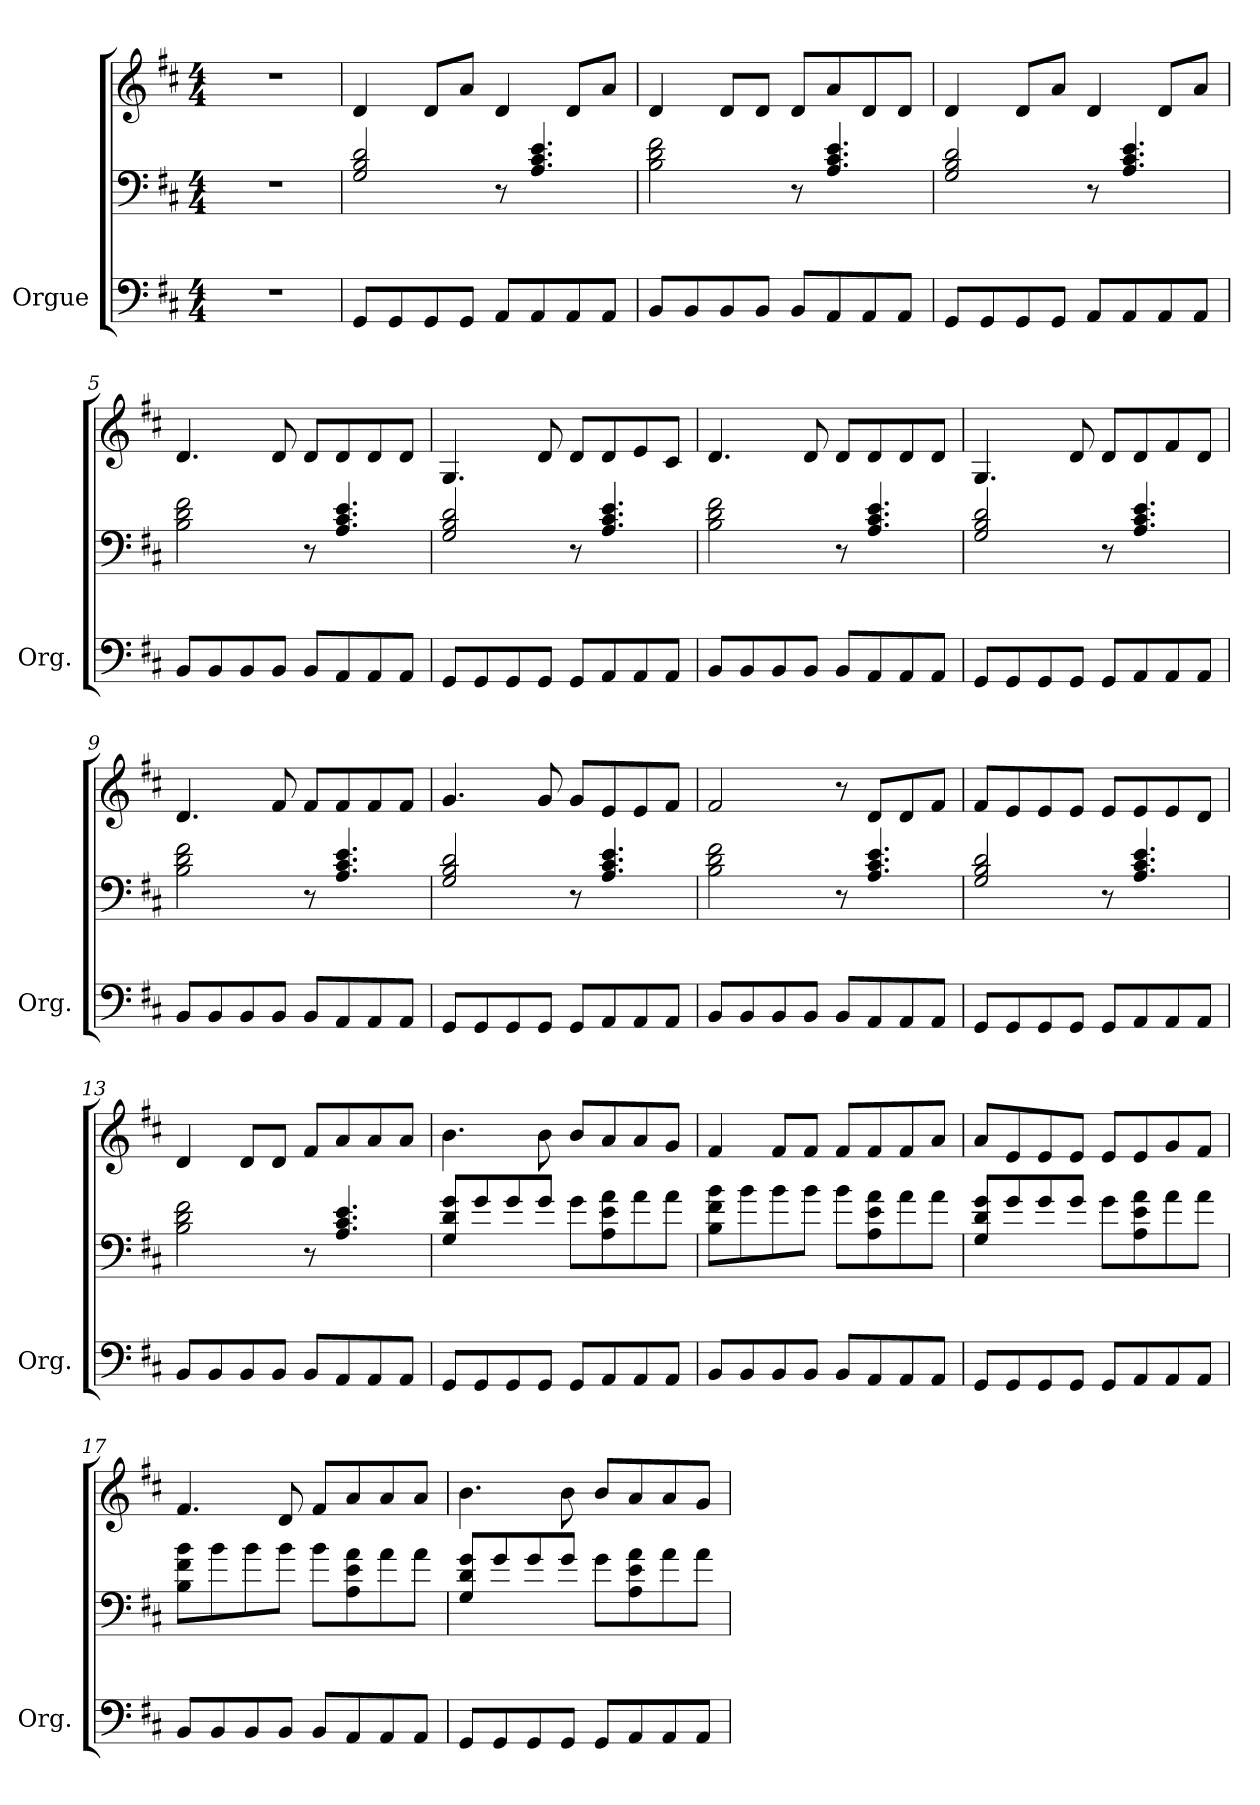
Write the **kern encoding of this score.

**kern	**kern	**kern
*part1	*part1	*part1
*staff3	*staff2	*staff1
*I"Orgue	*	*
*I'Org.	*	*
*clefF4	*clefF4	*clefG2
*k[f#c#]	*k[f#c#]	*k[f#c#]
*M4/4	*M4/4	*M4/4
*MM103	*MM103	*MM103
=1	=1	=1
1r	1r	1r
=2	=2	=2
8GG/L	2G/ 2B/ 2d/	4d/
8GG/	.	.
8GG/	.	8d/L
8GG/J	.	8a/J
8AA/L	8r	4d/
8AA/	4.A/ 4.c#/ 4.e/	.
8AA/	.	8d/L
8AA/J	.	8a/J
=3	=3	=3
8BB/L	2B\ 2d\ 2f#\	4d/
8BB/	.	.
8BB/	.	8d/L
8BB/J	.	8d/J
8BB/L	8r	8d/L
8AA/	4.A/ 4.c#/ 4.e/	8a/
8AA/	.	8d/
8AA/J	.	8d/J
=4	=4	=4
8GG/L	2G/ 2B/ 2d/	4d/
8GG/	.	.
8GG/	.	8d/L
8GG/J	.	8a/J
8AA/L	8r	4d/
8AA/	4.A/ 4.c#/ 4.e/	.
8AA/	.	8d/L
8AA/J	.	8a/J
=5	=5	=5
8BB/L	2B\ 2d\ 2f#\	4.d/
8BB/	.	.
8BB/	.	.
8BB/J	.	8d/
8BB/L	8r	8d/L
8AA/	4.A/ 4.c#/ 4.e/	8d/
8AA/	.	8d/
8AA/J	.	8d/J
!!LO:LB:g=z
=6	=6	=6
8GG/L	2G/ 2B/ 2d/	4.G/
8GG/	.	.
8GG/	.	.
8GG/J	.	8d/
8GG/L	8r	8d/L
8AA/	4.A/ 4.c#/ 4.e/	8d/
8AA/	.	8e/
8AA/J	.	8c#/J
=7	=7	=7
8BB/L	2B\ 2d\ 2f#\	4.d/
8BB/	.	.
8BB/	.	.
8BB/J	.	8d/
8BB/L	8r	8d/L
8AA/	4.A/ 4.c#/ 4.e/	8d/
8AA/	.	8d/
8AA/J	.	8d/J
=8	=8	=8
8GG/L	2G/ 2B/ 2d/	4.G/
8GG/	.	.
8GG/	.	.
8GG/J	.	8d/
8GG/L	8r	8d/L
8AA/	4.A/ 4.c#/ 4.e/	8d/
8AA/	.	8f#/
8AA/J	.	8d/J
=9	=9	=9
8BB/L	2B\ 2d\ 2f#\	4.d/
8BB/	.	.
8BB/	.	.
8BB/J	.	8f#/
8BB/L	8r	8f#/L
8AA/	4.A/ 4.c#/ 4.e/	8f#/
8AA/	.	8f#/
8AA/J	.	8f#/J
!!LO:LB:g=z
=10	=10	=10
8GG/L	2G/ 2B/ 2d/	4.g/
8GG/	.	.
8GG/	.	.
8GG/J	.	8g/
8GG/L	8r	8g/L
8AA/	4.A/ 4.c#/ 4.e/	8e/
8AA/	.	8e/
8AA/J	.	8f#/J
=11	=11	=11
8BB/L	2B\ 2d\ 2f#\	2f#/
8BB/	.	.
8BB/	.	.
8BB/J	.	.
8BB/L	8r	8r
8AA/	4.A/ 4.c#/ 4.e/	8d/L
8AA/	.	8d/
8AA/J	.	8f#/J
=12	=12	=12
8GG/L	2G/ 2B/ 2d/	8f#/L
8GG/	.	8e/
8GG/	.	8e/
8GG/J	.	8e/J
8GG/L	8r	8e/L
8AA/	4.A/ 4.c#/ 4.e/	8e/
8AA/	.	8e/
8AA/J	.	8d/J
=13	=13	=13
8BB/L	2B\ 2d\ 2f#\	4d/
8BB/	.	.
8BB/	.	8d/L
8BB/J	.	8d/J
8BB/L	8r	8f#/L
8AA/	4.A/ 4.c#/ 4.e/	8a/
8AA/	.	8a/
8AA/J	.	8a/J
=14	=14	=14
8GG/L	8G/ 8d/ 8g/L	4.b\
8GG/	8g/	.
8GG/	8g/	.
8GG/J	8g/J	8b\
8GG/L	8g\L	8b/L
8AA/	8A\ 8e\ 8a\	8a/
8AA/	8a\	8a/
8AA/J	8a\J	8g/J
!!LO:LB:g=z
=15	=15	=15
8BB/L	8B\ 8f#\ 8b\L	4f#/
8BB/	8b\	.
8BB/	8b\	8f#/L
8BB/J	8b\J	8f#/J
8BB/L	8b\L	8f#/L
8AA/	8A\ 8e\ 8a\	8f#/
8AA/	8a\	8f#/
8AA/J	8a\J	8a/J
=16	=16	=16
8GG/L	8G/ 8d/ 8g/L	8a/L
8GG/	8g/	8e/
8GG/	8g/	8e/
8GG/J	8g/J	8e/J
8GG/L	8g\L	8e/L
8AA/	8A\ 8e\ 8a\	8e/
8AA/	8a\	8g/
8AA/J	8a\J	8f#/J
=17	=17	=17
8BB/L	8B\ 8f#\ 8b\L	4.f#/
8BB/	8b\	.
8BB/	8b\	.
8BB/J	8b\J	8d/
8BB/L	8b\L	8f#/L
8AA/	8A\ 8e\ 8a\	8a/
8AA/	8a\	8a/
8AA/J	8a\J	8a/J
=18	=18	=18
8GG/L	8G/ 8d/ 8g/L	4.b\
8GG/	8g/	.
8GG/	8g/	.
8GG/J	8g/J	8b\
8GG/L	8g\L	8b/L
8AA/	8A\ 8e\ 8a\	8a/
8AA/	8a\	8a/
8AA/J	8a\J	8g/J
=	=	=
*-	*-	*-
